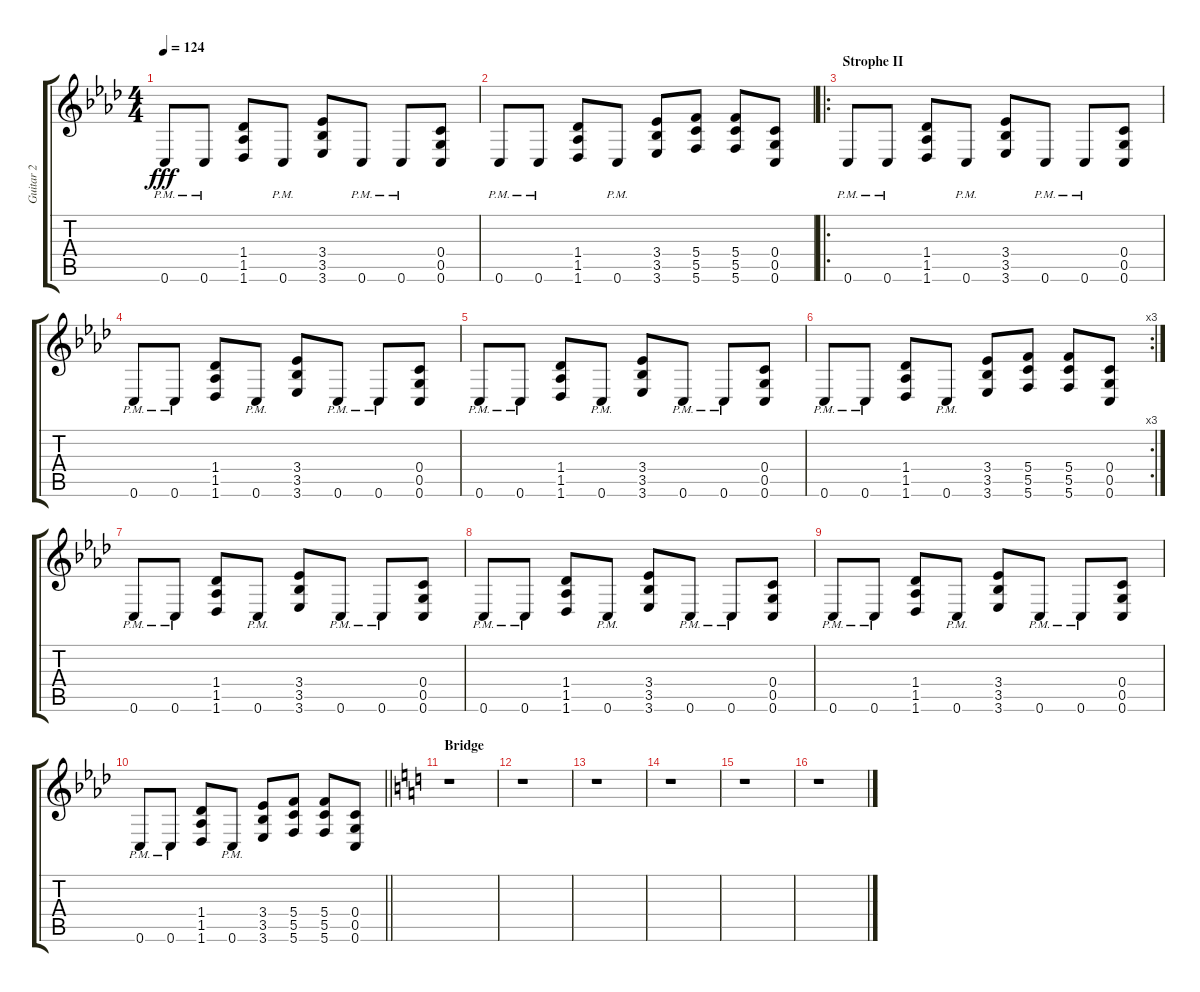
\track ("Guitar 2" "Guitar 2") {instrument acousticguitarsteel}
\staff {score tabs}
\tuning (D4 A3 F3 C3 G2 C2) {hide}
\ts (4 4)
\tempo 124
\clef g2
\ks ab
0.6{pm}.8{dy fff} 0.6{pm}.8 (1.4 1.5 1.6).8 0.6{pm}.8 (3.4 3.5 3.6).8 0.6{pm}.8 0.6{pm}.8 (0.4 0.5 0.6).8 |
0.6{pm}.8 0.6{pm}.8 (1.4 1.5 1.6).8 0.6{pm}.8 (3.4 3.5 3.6).8 (5.4 5.5 5.6).8 (5.4 5.5 5.6).8 (0.4 0.5 0.6).8 |
\ro
\section ("" "Strophe II")
0.6{pm}.8 0.6{pm}.8 (1.4 1.5 1.6).8 0.6{pm}.8 (3.4 3.5 3.6).8 0.6{pm}.8 0.6{pm}.8 (0.4 0.5 0.6).8 |
0.6{pm}.8 0.6{pm}.8 (1.4 1.5 1.6).8 0.6{pm}.8 (3.4 3.5 3.6).8 0.6{pm}.8 0.6{pm}.8 (0.4 0.5 0.6).8 |
0.6{pm}.8 0.6{pm}.8 (1.4 1.5 1.6).8 0.6{pm}.8 (3.4 3.5 3.6).8 0.6{pm}.8 0.6{pm}.8 (0.4 0.5 0.6).8 |
\rc 3
0.6{pm}.8 0.6{pm}.8 (1.4 1.5 1.6).8 0.6{pm}.8 (3.4 3.5 3.6).8 (5.4 5.5 5.6).8 (5.4 5.5 5.6).8 (0.4 0.5 0.6).8 |
0.6{pm}.8 0.6{pm}.8 (1.4 1.5 1.6).8 0.6{pm}.8 (3.4 3.5 3.6).8 0.6{pm}.8 0.6{pm}.8 (0.4 0.5 0.6).8 |
0.6{pm}.8 0.6{pm}.8 (1.4 1.5 1.6).8 0.6{pm}.8 (3.4 3.5 3.6).8 0.6{pm}.8 0.6{pm}.8 (0.4 0.5 0.6).8 |
0.6{pm}.8 0.6{pm}.8 (1.4 1.5 1.6).8 0.6{pm}.8 (3.4 3.5 3.6).8 0.6{pm}.8 0.6{pm}.8 (0.4 0.5 0.6).8 |
\barLineRight lightlight
0.6{pm}.8 0.6{pm}.8 (1.4 1.5 1.6).8 0.6{pm}.8 (3.4 3.5 3.6).8 (5.4 5.5 5.6).8 (5.4 5.5 5.6).8 (0.4 0.5 0.6).8 |
\section ("" "Bridge")
\ks c
r.1 |
r.1 |
r.1 |
r.1 |
r.1 |
r.1
